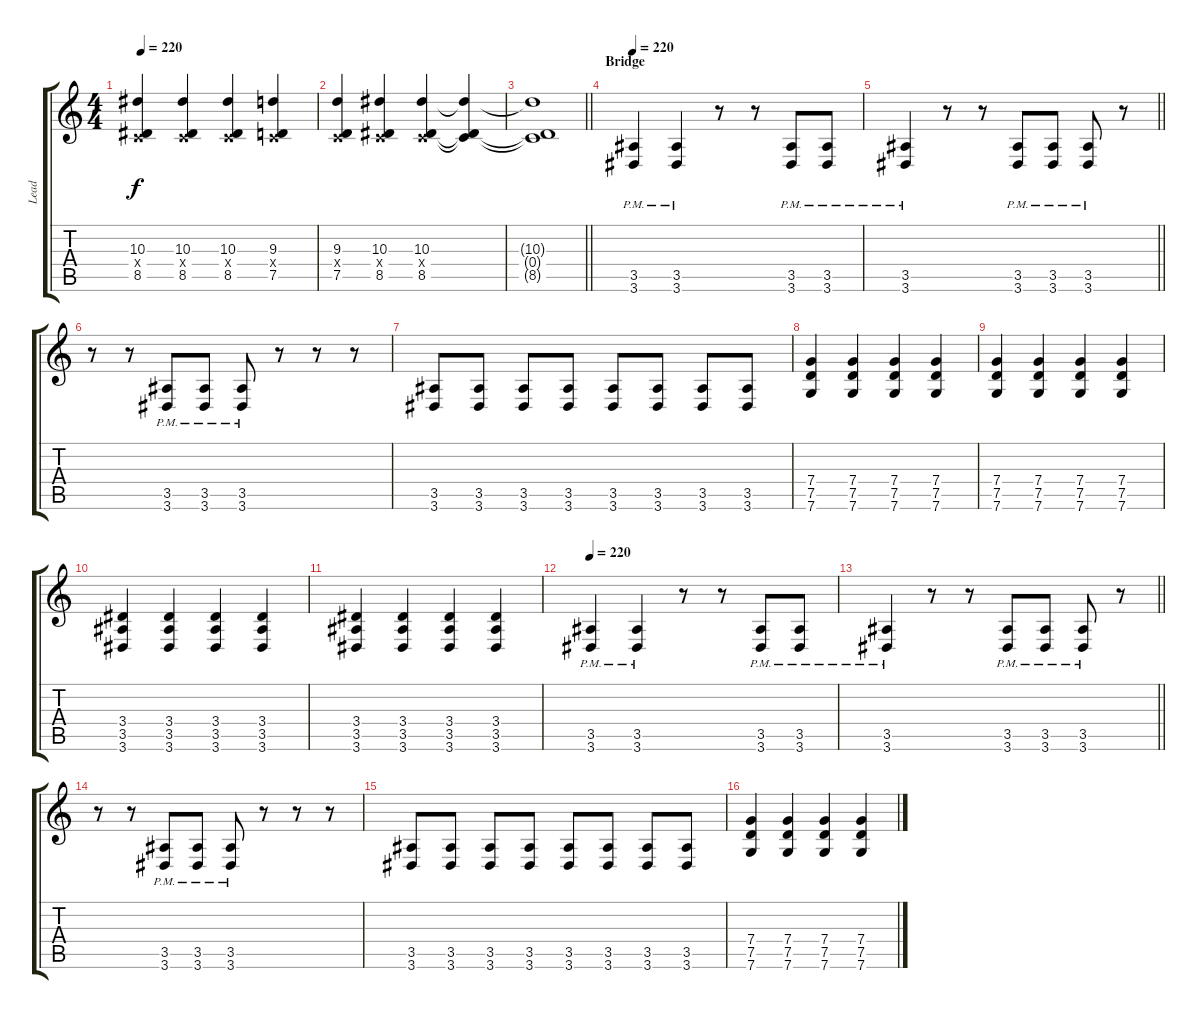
\track ("Lead" "Lead") {instrument distortionguitar}
\staff {score tabs}
\tuning (D4 A3 F3 C3 G2 C2) {hide}
\ts (4 4)
\tempo 220
\clef g2
\ks c
(10.3 0.4{x} 8.5).4{dy f} (10.3 0.4{x} 8.5).4 (10.3 0.4{x} 8.5).4 (9.3 0.4{x} 7.5).4 |
(9.3 0.4{x} 7.5).4 (10.3 0.4{x} 8.5).4 (10.3 0.4{x} 8.5).4 (10.3{t} 0.4{t} 8.5{t}).4 |
\barLineRight lightlight
(10.3{t} 0.4{t} 8.5{t}).1 |
\section ("" "Bridge")
\tempo 220
(3.5{pm} 3.6{pm}).4 (3.5{pm} 3.6{pm}).4 r.8 r.8 (3.5{pm} 3.6{pm}).8 (3.5{pm} 3.6{pm}).8 |
\barLineRight lightlight
(3.5{pm} 3.6{pm}).4 r.8 r.8 (3.5{pm} 3.6{pm}).8 (3.5{pm} 3.6{pm}).8 (3.5{pm} 3.6{pm}).8 r.8 |
r.8 r.8 (3.5{pm} 3.6).8 (3.5{pm} 3.6{pm}).8 (3.5{pm} 3.6{pm}).8 r.8 r.8 r.8 |
(3.5 3.6).8 (3.5 3.6).8 (3.5 3.6).8 (3.5 3.6).8 (3.5 3.6).8 (3.5 3.6).8 (3.5 3.6).8 (3.5 3.6).8 |
(7.4 7.5 7.6).4 (7.4 7.5 7.6).4 (7.4 7.5 7.6).4 (7.4 7.5 7.6).4 |
(7.4 7.5 7.6).4 (7.4 7.5 7.6).4 (7.4 7.5 7.6).4 (7.4 7.5 7.6).4 |
(3.4 3.5 3.6).4 (3.4 3.5 3.6).4 (3.4 3.5 3.6).4 (3.4 3.5 3.6).4 |
(3.4 3.5 3.6).4 (3.4 3.5 3.6).4 (3.4 3.5 3.6).4 (3.4 3.5 3.6).4 |
\tempo 220
(3.5{pm} 3.6{pm}).4 (3.5{pm} 3.6{pm}).4 r.8 r.8 (3.5{pm} 3.6{pm}).8 (3.5{pm} 3.6{pm}).8 |
\barLineRight lightlight
(3.5{pm} 3.6{pm}).4 r.8 r.8 (3.5{pm} 3.6{pm}).8 (3.5{pm} 3.6{pm}).8 (3.5{pm} 3.6{pm}).8 r.8 |
r.8 r.8 (3.5{pm} 3.6).8 (3.5{pm} 3.6{pm}).8 (3.5{pm} 3.6{pm}).8 r.8 r.8 r.8 |
(3.5 3.6).8 (3.5 3.6).8 (3.5 3.6).8 (3.5 3.6).8 (3.5 3.6).8 (3.5 3.6).8 (3.5 3.6).8 (3.5 3.6).8 |
(7.4 7.5 7.6).4 (7.4 7.5 7.6).4 (7.4 7.5 7.6).4 (7.4 7.5 7.6).4
